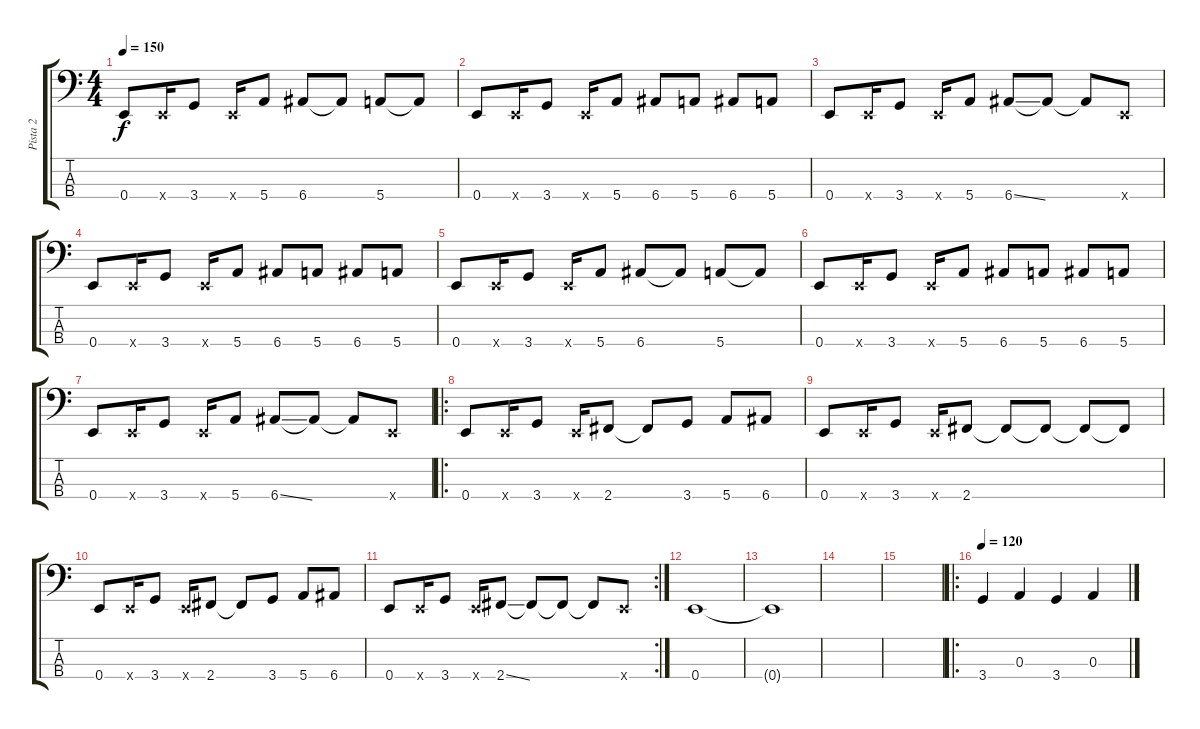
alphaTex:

\track ("Pista 2" "Pista 2") {instrument electricbassfinger}
\staff {score tabs}
\tuning (G2 D2 A1 E1) {hide}
\ts (4 4)
\tempo 150
\clef f4
\ks c
0.4.8{dy f} 0.4{x}.16 3.4.8 0.4{x}.16 5.4.8 6.4.8 6.4{t}.8 5.4.8 5.4{t}.8 |
0.4.8 0.4{x}.16 3.4.8 0.4{x}.16 5.4.8 6.4.8 5.4.8 6.4.8 5.4.8 |
0.4.8 0.4{x}.16 3.4.8 0.4{x}.16 5.4.8 6.4{ss}.8 6.4{t}.8 6.4{t}.8 0.4{x}.8 |
0.4.8 0.4{x}.16 3.4.8 0.4{x}.16 5.4.8 6.4.8 5.4.8 6.4.8 5.4.8 |
0.4.8 0.4{x}.16 3.4.8 0.4{x}.16 5.4.8 6.4.8 6.4{t}.8 5.4.8 5.4{t}.8 |
0.4.8 0.4{x}.16 3.4.8 0.4{x}.16 5.4.8 6.4.8 5.4.8 6.4.8 5.4.8 |
0.4.8 0.4{x}.16 3.4.8 0.4{x}.16 5.4.8 6.4{ss}.8 6.4{t}.8 6.4{t}.8 0.4{x}.8 |
\ro
0.4.8 0.4{x}.16 3.4.8 0.4{x}.16 2.4.8 2.4{t}.8 3.4.8 5.4.8 6.4.8 |
0.4.8 0.4{x}.16 3.4.8 0.4{x}.16 2.4.8 2.4{t}.8 2.4{t}.8 2.4{t}.8 2.4{t}.8 |
0.4.8 0.4{x}.16 3.4.8 0.4{x}.16 2.4.8 2.4{t}.8 3.4.8 5.4.8 6.4.8 |
\rc 2
0.4.8 0.4{x}.16 3.4.8 0.4{x}.16 2.4{ss}.8 2.4{t}.8 2.4{t}.8 2.4{t}.8 0.4{x}.8 |
0.4.1 |
0.4{t}.1 |
|
|
\ro
\tempo 120
3.4.4 0.3.4 3.4.4 0.3.4
